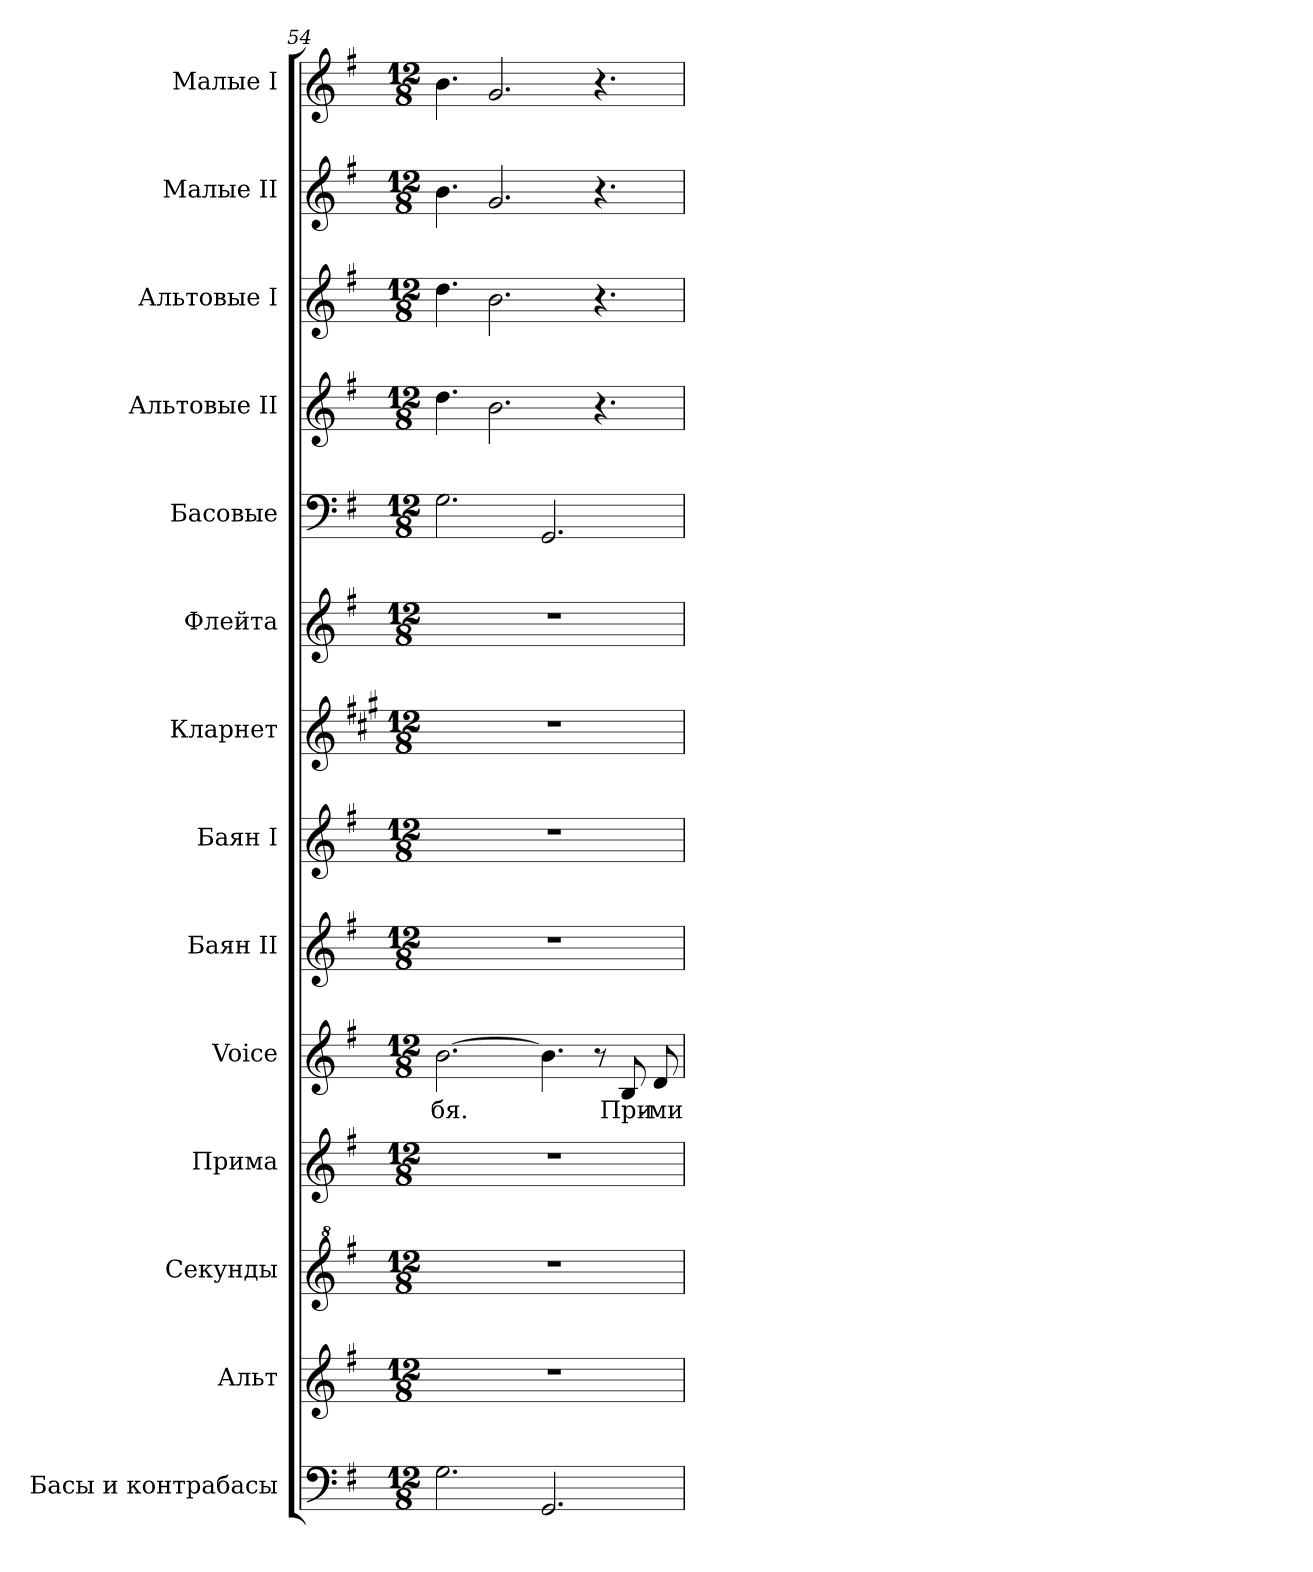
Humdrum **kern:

**kern	**kern	**kern	**kern	**kern	**text	**kern	**kern	**kern	**kern	**kern	**kern	**kern	**kern	**kern
*part14	*part13	*part12	*part11	*part10	*part10	*part9	*part8	*part7	*part6	*part5	*part4	*part3	*part2	*part1
*staff14	*staff13	*staff12	*staff11	*staff10	*staff10	*staff9	*staff8	*staff7	*staff6	*staff5	*staff4	*staff3	*staff2	*staff1
*I"Басы и контрабасы	*I"Альт	*I"Секунды	*I"Прима	*I"Voice	*	*I"Баян II	*I"Баян I	*I"Кларнет	*I"Флейта	*I"Басовые	*I"Альтовые II	*I"Альтовые I	*I"Малые II	*I"Малые I
*	*	*	*	*I'Voice	*	*	*	*	*	*	*	*	*	*
*clefF4	*clefG2	*clefG^2	*clefG2	*clefG2	*	*clefG2	*clefG2	*clefG2	*clefG2	*clefF4	*clefG2	*clefG2	*clefG2	*clefG2
*ITrd7c12	*ITrd7c12	*ITrd7c12	*ITrd7c12	*	*	*	*	*ITrd1c2	*	*	*	*	*	*
*k[f#]	*k[f#]	*k[f#]	*k[f#]	*k[f#]	*	*k[f#]	*k[f#]	*k[f#]	*k[f#]	*k[f#]	*k[f#]	*k[f#]	*k[f#]	*k[f#]
*G:	*G:	*G:	*G:	*G:	*	*G:	*G:	*G:	*G:	*G:	*G:	*G:	*G:	*G:
*M12/8	*M12/8	*M12/8	*M12/8	*M12/8	*	*M12/8	*M12/8	*M12/8	*M12/8	*M12/8	*M12/8	*M12/8	*M12/8	*M12/8
=54	=54	=54	=54	=54	=54	=54	=54	=54	=54	=54	=54	=54	=54	=54
!	!LO:N:vis=1	!LO:N:vis=1	!LO:N:vis=1	!	!	!	!	!	!	!	!	!	!	!
!	!	!	!	!	!LO:LY:b:color=#000000	!LO:N:vis=1	!LO:N:vis=1	!LO:N:vis=1	!LO:N:vis=1	!	!	!	!	!
2.GGi\	1.r	1.r	1.r	[>2.bi\	-бя.	1.r	1.r	1.r	1.r	2.Gi\	4.ddi\	4.ddi\	4.bi\	4.bi\
.	.	.	.	.	.	.	.	.	.	.	2.bi\	2.bi\	2.gi/	2.gi/
2.GGGi/	.	.	.	4.bi\]	.	.	.	.	.	2.GGi/	.	.	.	.
.	.	.	.	8r	.	.	.	.	.	.	4.r	4.r	4.r	4.r
!	!	!	!	!	!LO:LY:b:color=#000000	!	!	!	!	!	!	!	!	!
.	.	.	.	8Bi/	При-	.	.	.	.	.	.	.	.	.
!	!	!	!	!	!LO:LY:b:color=#000000	!	!	!	!	!	!	!	!	!
.	.	.	.	8di/	-ми-	.	.	.	.	.	.	.	.	.
=	=	=	=	=	=	=	=	=	=	=	=	=	=	=
*-	*-	*-	*-	*-	*-	*-	*-	*-	*-	*-	*-	*-	*-	*-
